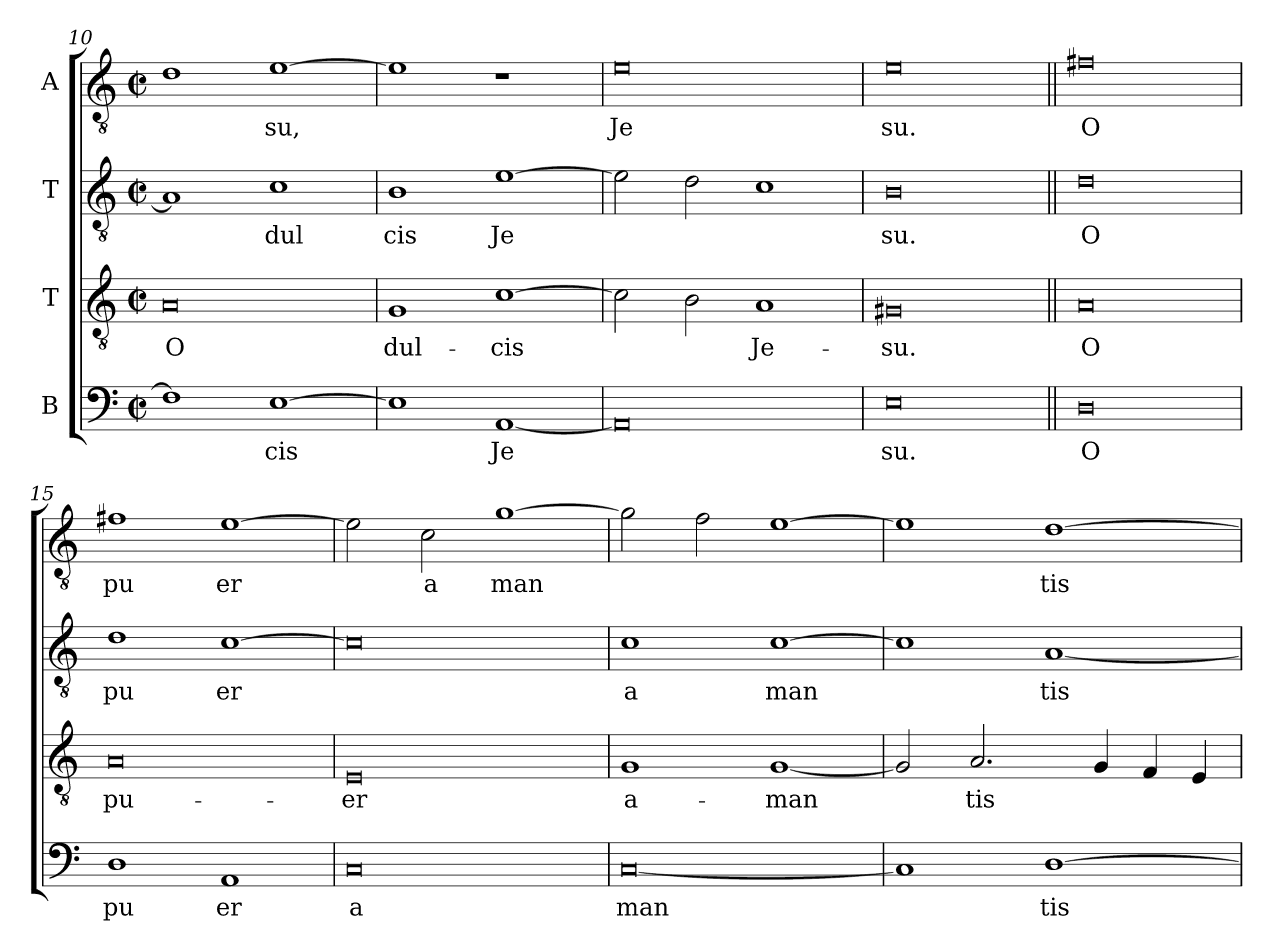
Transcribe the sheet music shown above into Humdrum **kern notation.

**kern	**text	**kern	**text	**kern	**text	**kern	**text
*part4	*part4	*part3	*part3	*part2	*part2	*part1	*part1
*staff4	*staff4	*staff3	*staff3	*staff2	*staff2	*staff1	*staff1
*I"B	*	*I"T	*	*I"T	*	*I"A	*
*clefF4	*	*clefGv2	*	*clefGv2	*	*clefGv2	*
*k[]	*	*k[]	*	*k[]	*	*k[]	*
*C:	*	*C:	*	*C:	*	*C:	*
*M2/2	*	*M2/2	*	*M2/2	*	*M2/2	*
*met(c|)	*	*met(c|)	*	*met(c|)	*	*met(c|)	*
=10	=10	=10	=10	=10	=10	=10	=10
!	!LO:LY:b:cj	!	!LO:LY:b:cj	!	!LO:LY:b:cj	!	!LO:LY:b:cj
1F]	--	0A	O	1A]	.	1d	.
!	!LO:LY:b:cj	!	!	!	!LO:LY:b:cj	!	!LO:LY:b:cj
[>1E	-cis	.	.	1c	dul	[>1e	su,
=11	=11	=11	=11	=11	=11	=11	=11
!	!LO:LY:b:cj	!	!LO:LY:b:cj	!	!LO:LY:b:cj	!	!LO:LY:b:cj
1E]	.	1G	dul-	1B	cis	1e]	.
!	!LO:LY:b:cj	!	!LO:LY:b:cj	!	!LO:LY:b:cj	!	!
[<1AA	Je	[>1c	-cis	[>1e	Je	1r	.
=12	=12	=12	=12	=12	=12	=12	=12
!	!LO:LY:b:cj	!	!LO:LY:b:cj	!	!LO:LY:b:cj	!	!LO:LY:b:cj
0AA]	.	2c\]	.	2e\]	.	0e	Je
!	!	!	!LO:LY:b:cj	!	!LO:LY:b:cj	!	!
.	.	2B\	.	2d\	.	.	.
!	!	!	!LO:LY:b:cj	!	!LO:LY:b:cj	!	!
.	.	1A	Je-	1c	.	.	.
=13	=13	=13	=13	=13	=13	=13	=13
!	!LO:LY:b:cj	!	!LO:LY:b:cj	!	!LO:LY:b:cj	!	!LO:LY:b:cj
0E	su.	0G#X	-su.	0B	su.	0e	su.
=14||	=14||	=14||	=14||	=14||	=14||	=14||	=14||
!	!LO:LY:b:cj	!	!LO:LY:b:cj	!	!LO:LY:b:cj	!	!LO:LY:b:cj
0D	O	0A	O	0d	O	0f#X	O
=15	=15	=15	=15	=15	=15	=15	=15
!	!LO:LY:b:cj	!	!LO:LY:b:cj	!	!LO:LY:b:cj	!	!LO:LY:b:cj
1D	pu	0A	pu-	1d	pu	1f#X	pu
!	!LO:LY:b:cj	!	!	!	!LO:LY:b:cj	!	!LO:LY:b:cj
1AA	er	.	.	[>1c	er	[>1e	er
=16	=16	=16	=16	=16	=16	=16	=16
!	!LO:LY:b:cj	!	!LO:LY:b:cj	!	!LO:LY:b:cj	!	!LO:LY:b:cj
0C	a	0E	-er	0c]	.	2e\]	.
!	!	!	!	!	!	!	!LO:LY:b:cj
.	.	.	.	.	.	2c\	a
!	!	!	!	!	!	!	!LO:LY:b:cj
.	.	.	.	.	.	[>1g	man
=17	=17	=17	=17	=17	=17	=17	=17
!	!LO:LY:b:cj	!	!LO:LY:b:cj	!	!LO:LY:b:cj	!	!LO:LY:b:cj
[<0C	man	1G	a-	1c	a	2g\]	.
!	!	!	!	!	!	!	!LO:LY:b:cj
.	.	.	.	.	.	2f\	.
!	!	!	!LO:LY:b:cj	!	!LO:LY:b:cj	!	!LO:LY:b:cj
.	.	[<1G	-man-	[<1c	man	[<1e	.
!!LO:PB:g=z
=18	=18	=18	=18	=18	=18	=18	=18
!	!LO:LY:b:cj	!	!LO:LY:b:cj	!	!LO:LY:b:cj	!	!LO:LY:b:cj
1C]	.	2G/]	--	1c]	.	1e]	.
!	!	!	!LO:LY:b:cj	!	!	!	!
.	.	2.A/	-tis	.	.	.	.
!	!LO:LY:b:cj	!	!	!	!LO:LY:b:cj	!	!LO:LY:b:cj
[>1D	tis-	.	.	[<1A	tis-	[>1d	tis
!	!	!	!LO:LY:b:cj	!	!	!	!
.	.	4G/	.	.	.	.	.
!	!	!	!LO:LY:b:cj	!	!	!	!
.	.	4F/	.	.	.	.	.
!	!	!	!LO:LY:b:cj	!	!	!	!
.	.	4E/	.	.	.	.	.
=	=	=	=	=	=	=	=
*-	*-	*-	*-	*-	*-	*-	*-
